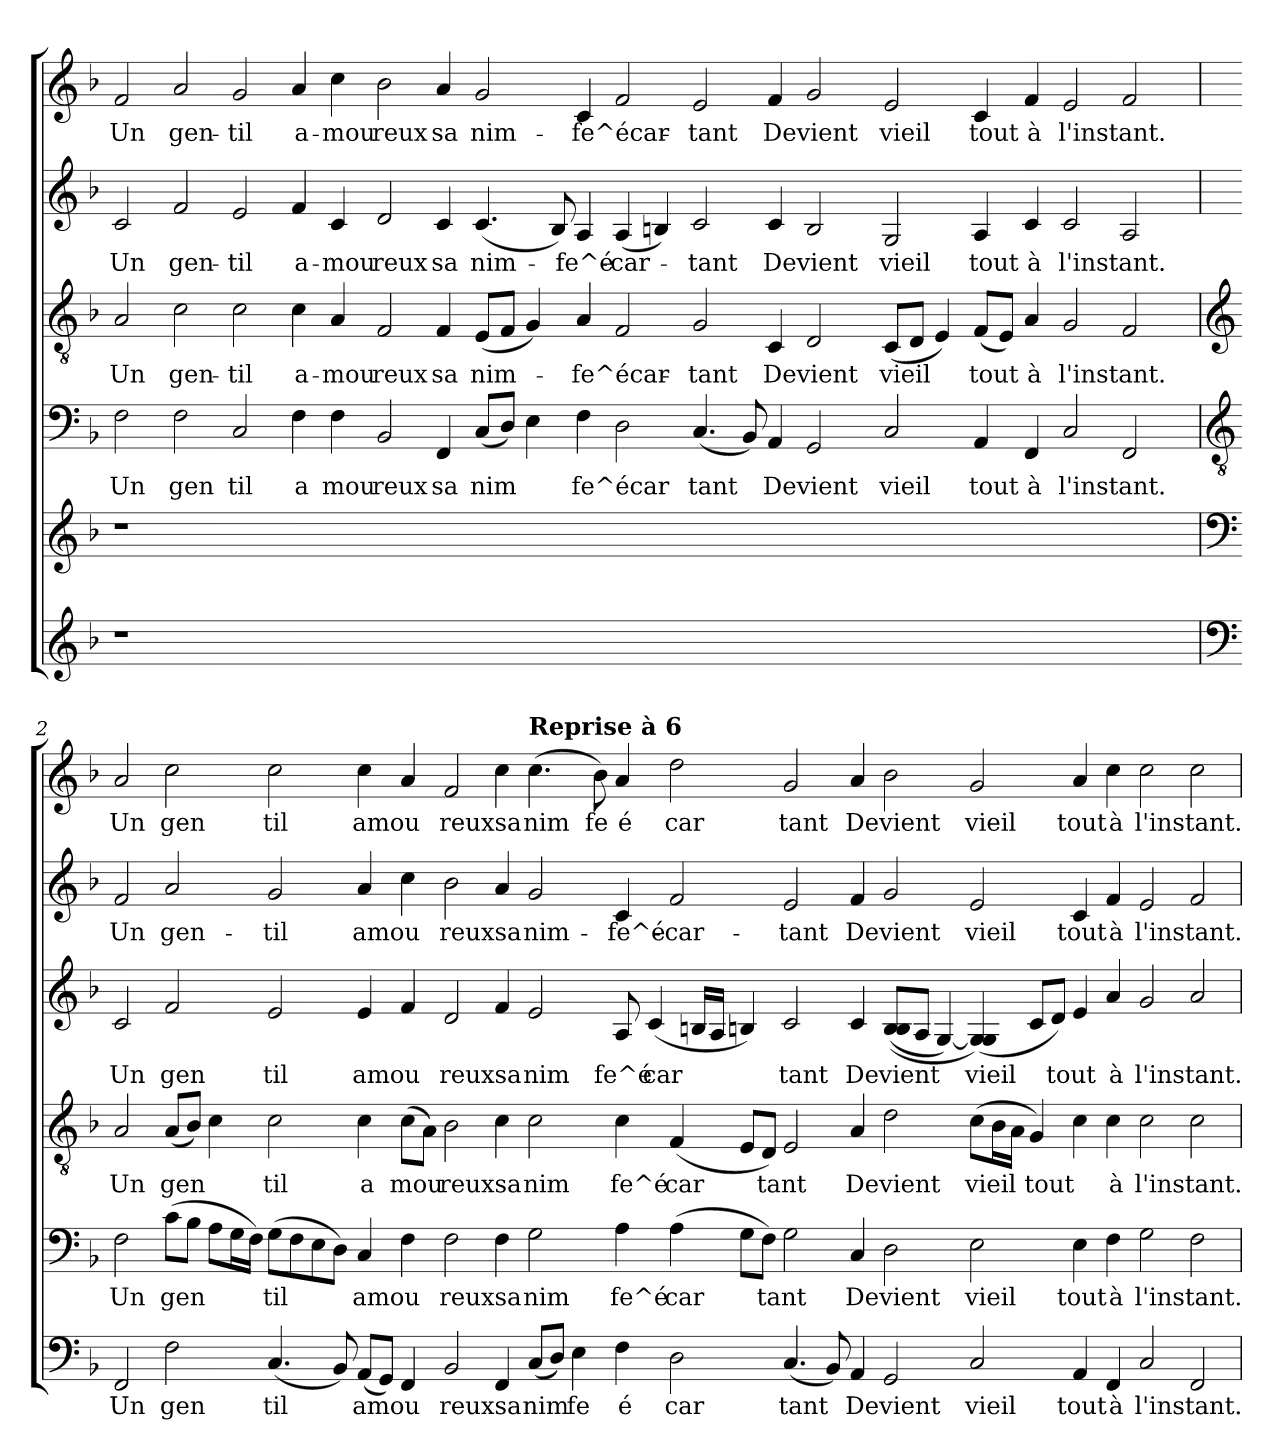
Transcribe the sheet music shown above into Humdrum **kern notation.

**kern	**text	**kern	**text	**kern	**text	**kern	**text	**kern	**text	**kern	**text
*part6	*part6	*part5	*part5	*part4	*part4	*part3	*part3	*part2	*part2	*part1	*part1
*staff6	*staff6	*staff5	*staff5	*staff4	*staff4	*staff3	*staff3	*staff2	*staff2	*staff1	*staff1
*clefG2	*	*clefG2	*	*clefF4	*	*clefGv2	*	*clefG2	*	*clefG2	*
*k[b-]	*	*k[b-]	*	*k[b-]	*	*k[b-]	*	*k[b-]	*	*k[b-]	*
*F:	*	*F:	*	*F:	*	*F:	*	*F:	*	*F:	*
=1	=1	=1	=1	=1	=1	=1	=1	=1	=1	=1	=1
!	!	!	!	!	!LO:LY:b	!	!LO:LY:b	!	!LO:LY:b	!	!LO:LY:b
1r	.	1r	.	2F\	Un	2A/	Un	2c/	Un	2f/	Un
!	!	!	!	!	!LO:LY:b	!	!LO:LY:b	!	!LO:LY:b	!	!LO:LY:b
.	.	.	.	2F\	gen	2c\	gen-	2f/	gen-	2a/	gen-
!	!	!	!	!	!LO:LY:b	!	!LO:LY:b	!	!LO:LY:b	!	!LO:LY:b
00ryy	.	00ryy	.	2C/	til	2c\	-til	2e/	-til	2g/	-til
!	!	!	!	!	!LO:LY:b	!	!LO:LY:b	!	!LO:LY:b	!	!LO:LY:b
.	.	.	.	4F\	a	4c\	a-	4f/	a-	4a/	a-
!	!	!	!	!	!LO:LY:b	!	!LO:LY:b	!	!LO:LY:b	!	!LO:LY:b
.	.	.	.	4F\	mou	4A/	-mou	4c/	-mou	4cc\	-mou
!	!	!	!	!	!LO:LY:b	!	!LO:LY:b	!	!LO:LY:b	!	!LO:LY:b
.	.	.	.	2BB-/	reux	2F/	reux	2d/	reux	2b-\	reux
!	!	!	!	!	!LO:LY:b	!	!LO:LY:b	!	!LO:LY:b	!	!LO:LY:b
.	.	.	.	4FF/	sa	4F/	sa	4c/	sa	4a/	sa
!	!	!	!	!	!LO:LY:b	!	!LO:LY:b	!	!LO:LY:b	!	!LO:LY:b
.	.	.	.	(>8C/L	nim	(<8E/L	nim-	(<4.c/	nim-	2g/	nim-
.	.	.	.	8D/J)	.	8F/J	.	.	.	.	.
.	.	.	.	4E\	.	4G/)	.	.	.	.	.
.	.	.	.	.	.	.	.	8B-/)	.	.	.
!	!	!	!	!	!LO:LY:b	!	!LO:LY:b	!	!LO:LY:b	!	!LO:LY:b
.	.	.	.	4F\	fe^écar	4A/	-fe^écar-	4A/	-fe^é-	4c/	-fe^écar-
!	!	!	!	!	!	!	!	!	!LO:LY:b	!	!
.	.	.	.	2D\	.	2F/	.	(<4A/	-car-	2f/	.
.	.	.	.	.	.	.	.	4Bn/)	.	.	.
!	!	!	!	!	!LO:LY:b	!	!LO:LY:b	!	!LO:LY:b	!	!LO:LY:b
.	.	.	.	(<4.C/	tant	2G/	-tant	2c/	-tant	2e/	-tant
.	.	.	.	8BB-/)	.	.	.	.	.	.	.
!	!	!	!	!	!LO:LY:b	!	!LO:LY:b	!	!LO:LY:b	!	!LO:LY:b
.	.	.	.	4AA/	Devient	4C/	Devient	4c/	Devient	4f/	Devient
.	.	.	.	2GG/	.	2D/	.	2B/	.	2g/	.
0ryy	.	0ryy	.	.	.	.	.	.	.	.	.
!	!	!	!	!	!LO:LY:b	!	!LO:LY:b	!	!LO:LY:b	!	!LO:LY:b
.	.	.	.	2C/	vieil	(<8C/L	vieil	2G/	vieil	2e/	vieil
.	.	.	.	.	.	8D/J	.	.	.	.	.
.	.	.	.	.	.	4E/)	.	.	.	.	.
!	!	!	!	!	!LO:LY:b	!	!LO:LY:b	!	!LO:LY:b	!	!LO:LY:b
.	.	.	.	4AA/	tout	(<8F/L	tout	4A/	tout	4c/	tout
.	.	.	.	.	.	8E/J)	.	.	.	.	.
!	!	!	!	!	!LO:LY:b	!	!LO:LY:b	!	!LO:LY:b	!	!LO:LY:b
.	.	.	.	4FF/	à	4A/	à	4c/	à	4f/	à
!	!	!	!	!	!LO:LY:b	!	!LO:LY:b	!	!LO:LY:b	!	!LO:LY:b
.	.	.	.	2C/	l'instant.	2G/	l'instant.	2c/	l'instant.	2e/	l'instant.
.	.	.	.	2FF/	.	2F/	.	2A/	.	2f/	.
4ryy	.	4ryy	.	.	.	.	.	.	.	.	.
!!LO:PB:g=z
=2	=2	=2	=2	=2	=2	=2	=2	=2	=2	=2	=2
*clefF4	*	*clefF4	*	*clefGv2	*	*clefG2	*	*	*	*	*
!	!LO:LY:b	!	!LO:LY:b	!	!LO:LY:b	!	!LO:LY:b	!	!LO:LY:b	!	!LO:LY:b
2FF/	Un	2F\	Un	2A/	Un	2c/	Un	2f/	Un	2a/	Un
!	!LO:LY:b	!	!LO:LY:b	!	!LO:LY:b	!	!LO:LY:b	!	!LO:LY:b	!	!LO:LY:b
2F\	gen	(>8c\L	gen	(>8A/L	gen	2f/	gen	2a/	gen-	2cc\	gen
.	.	8B-\J	.	8B-/J)	.	.	.	.	.	.	.
.	.	8A\L	.	4c\	.	.	.	.	.	.	.
.	.	16G\L	.	.	.	.	.	.	.	.	.
.	.	16F\JJ)	.	.	.	.	.	.	.	.	.
!	!LO:LY:b	!	!LO:LY:b	!	!LO:LY:b	!	!LO:LY:b	!	!LO:LY:b	!	!LO:LY:b
(<4.C/	til	(>8G\L	til	2c\	til	2e/	til	2g/	-til	2cc\	til
.	.	8F\	.	.	.	.	.	.	.	.	.
.	.	8E\	.	.	.	.	.	.	.	.	.
8BB-/)	.	8D\J)	.	.	.	.	.	.	.	.	.
!	!LO:LY:b	!	!LO:LY:b	!	!LO:LY:b	!	!LO:LY:b	!	!LO:LY:b	!	!LO:LY:b
(<8AA/L	amou	4C/	amou	4c\	a	4e/	amou	4a/	amou	4cc\	amou
8GG/J)	.	.	.	.	.	.	.	.	.	.	.
!	!	!	!	!	!LO:LY:b	!	!	!	!	!	!
4FF/	.	4F\	.	(>8c\L	mou	4f/	.	4cc\	.	4a/	.
.	.	.	.	8A\J)	.	.	.	.	.	.	.
!	!LO:LY:b	!	!LO:LY:b	!	!LO:LY:b	!	!LO:LY:b	!	!LO:LY:b	!	!LO:LY:b
2BB-/	reuxsa	2F\	reuxsa	2B-\	reuxsa	2d/	reuxsa	2b-\	reuxsa	2f/	reuxsa
4FF/	.	4F\	.	4c\	.	4f/	.	4a/	.	4cc\	.
!	!	!	!	!	!	!	!	!	!	!LO:TX:a:B:t=Reprise à 6	!
!	!LO:LY:b	!	!LO:LY:b	!	!LO:LY:b	!	!LO:LY:b	!	!LO:LY:b	!	!LO:LY:b
(>8C/L	nim	2G\	nim	2c\	nim	2e/	nim	2g/	nim-	(>4.cc\	nim
8D/J)	.	.	.	.	.	.	.	.	.	.	.
!	!LO:LY:b	!	!	!	!	!	!	!	!	!	!
4E\	fe	.	.	.	.	.	.	.	.	.	.
!	!	!	!	!	!	!	!	!	!	!	!LO:LY:b
.	.	.	.	.	.	.	.	.	.	8b-\)	fe
!	!LO:LY:b	!	!LO:LY:b	!	!LO:LY:b	!	!LO:LY:b	!	!LO:LY:b	!	!LO:LY:b
4F\	é	4A\	fe^é	4c\	fe^é	8A/	fe^é	4c/	-fe^é-	4a/	é
!	!	!	!	!	!	!	!LO:LY:b	!	!	!	!
.	.	.	.	.	.	(<4c/	car	.	.	.	.
!	!LO:LY:b	!	!LO:LY:b	!	!LO:LY:b	!	!	!	!LO:LY:b	!	!LO:LY:b
2D\	car	(>4A\	car	(<4F/	car	.	.	2f/	-car-	2dd\	car
.	.	.	.	.	.	16Bn/LL	.	.	.	.	.
.	.	.	.	.	.	16A/JJ	.	.	.	.	.
.	.	8G\L	.	8E/L	.	4Bn/)	.	.	.	.	.
!	!	!	!LO:LY:b	!	!LO:LY:b	!	!	!	!	!	!
.	.	8F\J)	tant	8D/J)	tant	.	.	.	.	.	.
!	!LO:LY:b	!	!	!	!	!	!LO:LY:b	!	!LO:LY:b	!	!LO:LY:b
(<4.C/	tant	2G\	.	2E/	.	2c/	tant	2e/	-tant	2g/	tant
8BB-/)	.	.	.	.	.	.	.	.	.	.	.
!	!LO:LY:b	!	!LO:LY:b	!	!LO:LY:b	!	!LO:LY:b	!	!LO:LY:b	!	!LO:LY:b
4AA/	Devient	4C/	Devient	4A/	Devient	4c/	De	4f/	Devient	4a/	Devient
!	!	!	!	!	!	!	!LO:LY:b	!	!	!	!
2GG/	.	2D\	.	2d\	.	(<(>8B/ 8B/L	vient	2g/	.	2b-\	.
.	.	.	.	.	.	8A/J	.	.	.	.	.
.	.	.	.	.	.	[>4G/)	.	.	.	.	.
!	!LO:LY:b	!	!LO:LY:b	!	!LO:LY:b	!	!LO:LY:b	!	!LO:LY:b	!	!LO:LY:b
2C/	vieil	2E\	vieil	(>8c\L	vieil	(<4G/] 4G/)	vieil	2e/	vieil	2g/	vieil
.	.	.	.	16B-\L	.	.	.	.	.	.	.
.	.	.	.	16A\JJ	.	.	.	.	.	.	.
!	!	!	!	!	!LO:LY:b	!	!	!	!	!	!
.	.	.	.	4G/)	tout	8c/L	.	.	.	.	.
!	!	!	!	!	!	!	!LO:LY:b	!	!	!	!
.	.	.	.	.	.	8d/J)	tout	.	.	.	.
!	!LO:LY:b	!	!LO:LY:b	!	!	!	!	!	!LO:LY:b	!	!LO:LY:b
4AA/	tout	4E\	tout	4c\	.	4e/	.	4c/	tout	4a/	tout
!	!LO:LY:b	!	!LO:LY:b	!	!LO:LY:b	!	!LO:LY:b	!	!LO:LY:b	!	!LO:LY:b
4FF/	à	4F\	à	4c\	à	4a/	à	4f/	à	4cc\	à
!	!LO:LY:b	!	!LO:LY:b	!	!LO:LY:b	!	!LO:LY:b	!	!LO:LY:b	!	!LO:LY:b
2C/	l'instant.	2G\	l'instant.	2c\	l'instant.	2g/	l'instant.	2e/	l'instant.	2cc\	l'instant.
2FF/	.	2F\	.	2c\	.	2a/	.	2f/	.	2cc\	.
=	=	=	=	=	=	=	=	=	=	=	=
*-	*-	*-	*-	*-	*-	*-	*-	*-	*-	*-	*-
